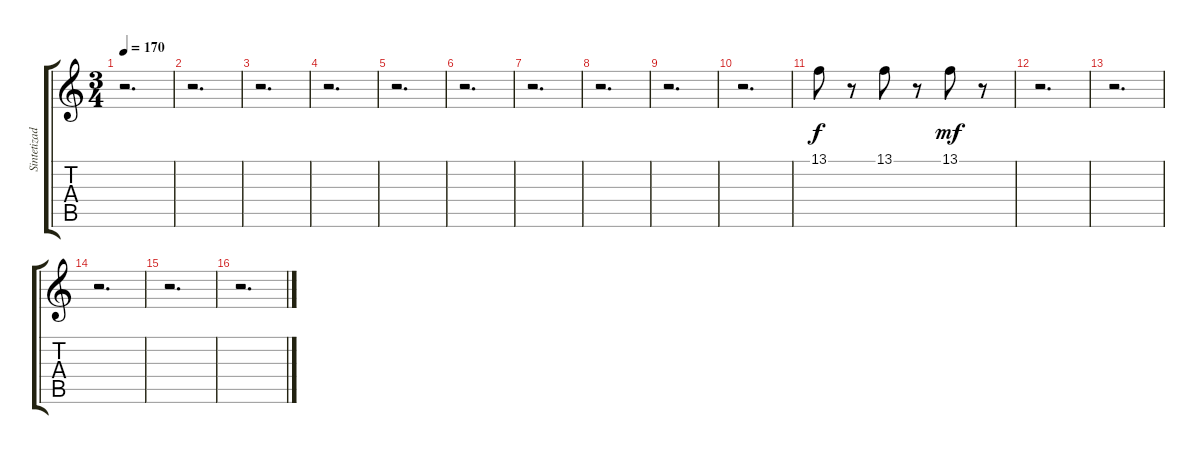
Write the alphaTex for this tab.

\track ("Sintetizador" "Sintetizad") {instrument churchorgan}
\staff {score tabs}
\tuning (E4 B3 G3 D3 A2 E2) {hide}
\ts (3 4)
\tempo 170
\clef g2
\ks c
r.2{d dy f} |
r.2{d} |
r.2{d} |
r.2{d} |
r.2{d} |
r.2{d} |
r.2{d} |
r.2{d} |
r.2{d} |
r.2{d} |
13.1.8{volume 12 instrument electricguitarclean} r.8 13.1.8 r.8 13.1.8{dy mf} r.8 |
r.2{d volume 9 instrument churchorgan} |
r.2{d} |
r.2{d} |
r.2{d} |
r.2{d}
